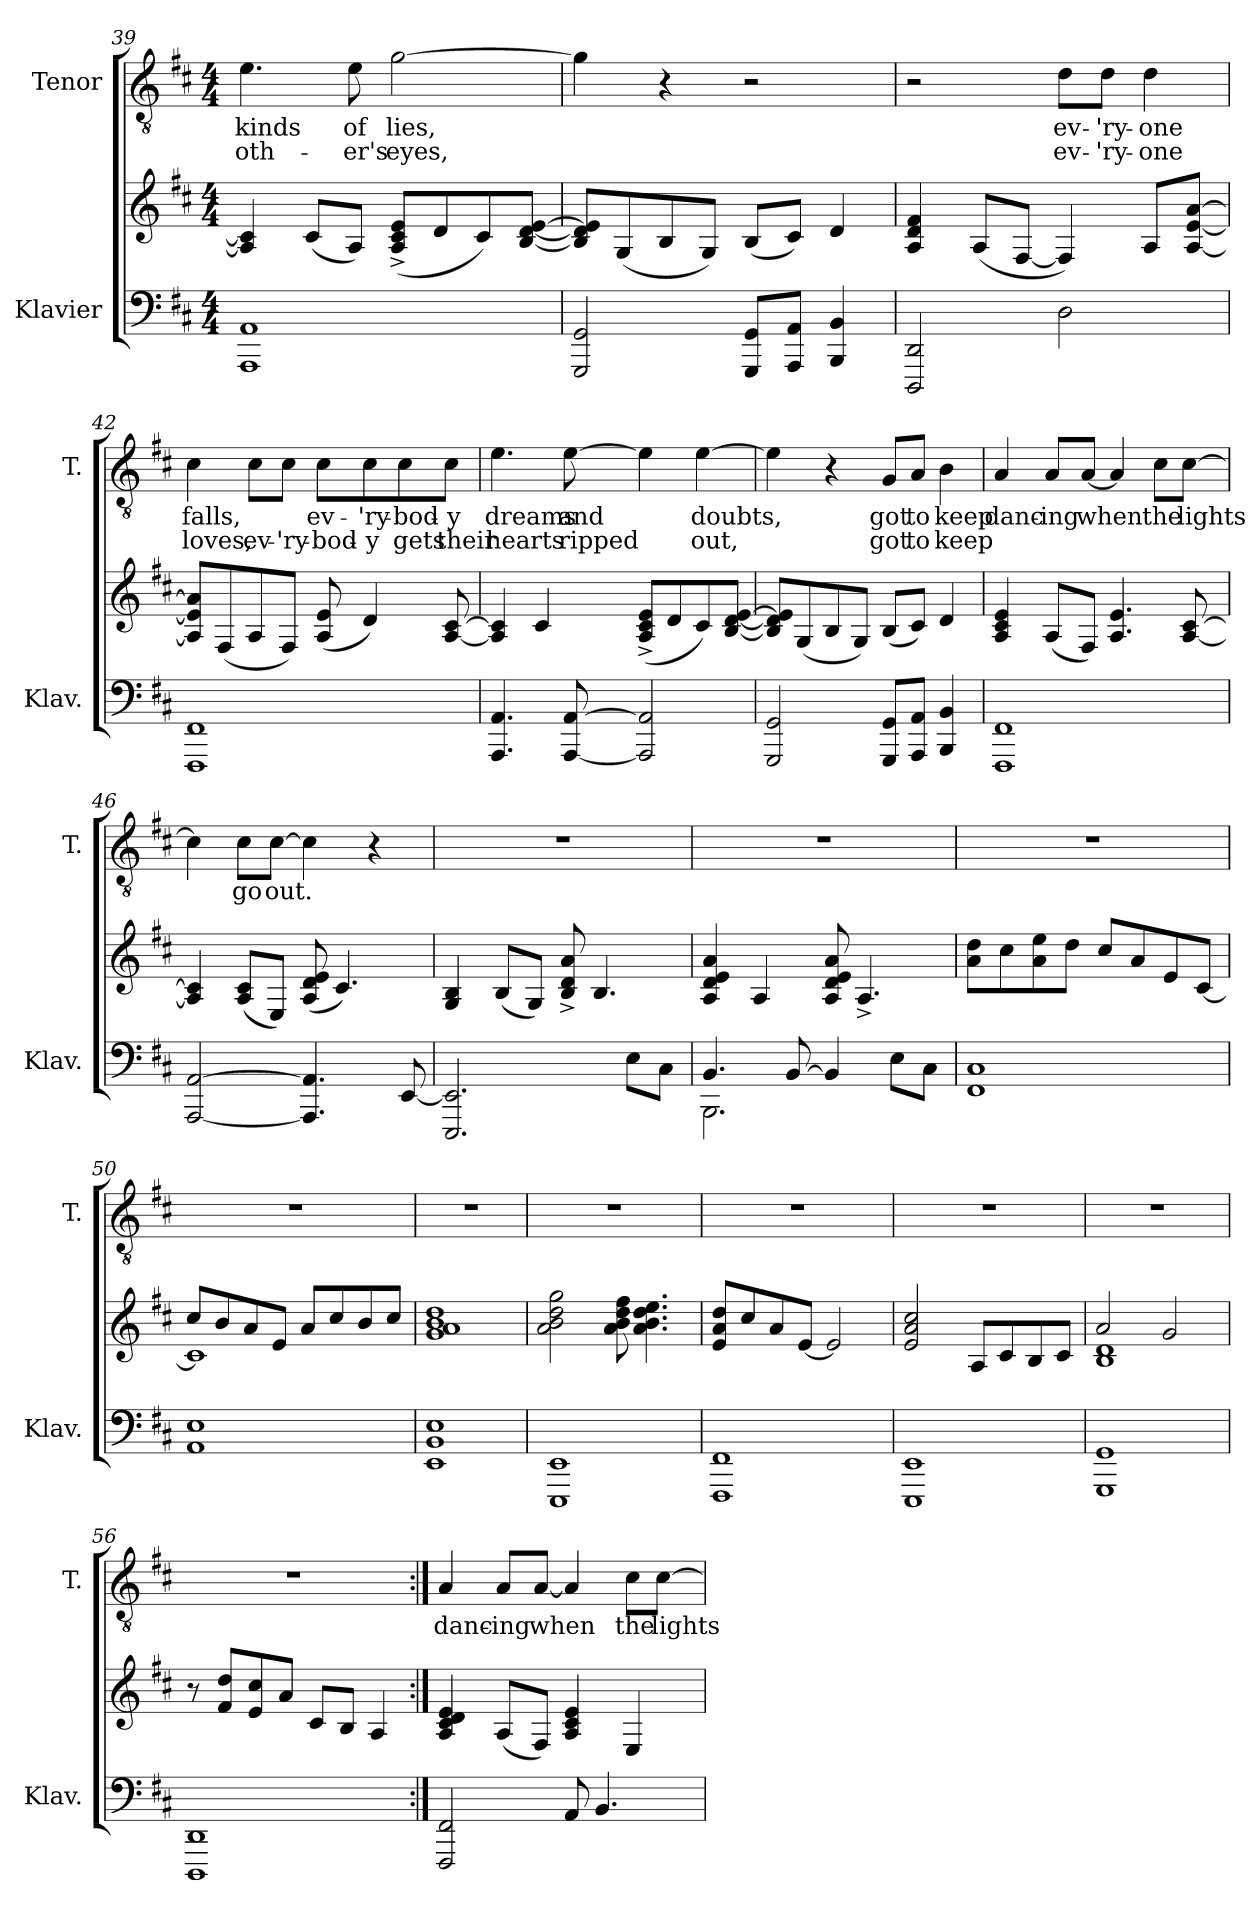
**kern	**kern	**kern	**text	**text
*part2	*part2	*part1	*part1	*part1
*staff3	*staff2	*staff1	*staff1	*staff1
*I"Klavier	*	*I"Tenor	*	*
*I'Klav.	*	*I'T.	*	*
!!LO:LB:g=z
*clefF4	*clefG2	*clefGv2	*	*
*k[f#c#]	*k[f#c#]	*k[f#c#]	*	*
*M4/4	*M4/4	*M4/4	*	*
=39	=39	=39	=39	=39
!	!	!	!LO:LY:b	!LO:LY:b
1AAA 1AA	4A/] 4c#/]	4.e\	kinds	oth-
.	(<8c#/L	.	.	.
!	!	!	!LO:LY:b	!LO:LY:b
.	8A/J)	8e\	of	-er's
!	!	!	!LO:LY:b	!LO:LY:b
.	(<8A/^ 8c#/^ 8e/^L	[2g\	lies,	eyes,
.	8d/	.	.	.
.	8c#/)	.	.	.
.	[8B/ [8d/ [8e/J	.	.	.
=40	=40	=40	=40	=40
2GGG/ 2GG/	8B/] 8d/] 8e/]L	4g\]	.	.
.	(<8G/	.	.	.
.	8B/	4r	.	.
.	8G/J)	.	.	.
8GGG/ 8GG/L	(<8B/L	2r	.	.
8AAA/ 8AA/J	8c#/J)	.	.	.
4BBB/ 4BB/	4d/	.	.	.
=41	=41	=41	=41	=41
2DDD/ 2DD/	4A/ 4d/ 4f#/	2r	.	.
.	(<8A/L	.	.	.
.	[8F#/J	.	.	.
!	!	!	!LO:LY:b	!LO:LY:b
2D\	4F#/])	8d\L	ev-	ev-
!	!	!	!LO:LY:b	!LO:LY:b
.	.	8d\J	-'ry-	-'ry-
!	!	!	!LO:LY:b	!LO:LY:b
.	8A/L	4d\	-one	-one
.	[8A/ [8e/ [8a/J	.	.	.
!!LO:PB:g=z
=42	=42	=42	=42	=42
!	!	!	!LO:LY:b	!LO:LY:b
1FFF# 1FF#	8A/] 8e/] 8a/]L	4c#\	falls,	loves,
.	(<8F#/	.	.	.
!	!	!	!	!LO:LY:b
.	8A/	8c#!\L	.	ev-
!	!	!	!	!LO:LY:b
.	8F#/J)	8c#!\J	.	-'ry-
!	!	!	!LO:LY:b	!LO:LY:b
.	(<8A/ 8e/	8c#\L	ev-	-bod-
!	!	!	!LO:LY:b	!LO:LY:b
.	4d/)	8c#\	-'ry-	-y
!	!	!	!LO:LY:b	!LO:LY:b
.	.	8c#\	-bod-	gets
!	!	!	!LO:LY:b	!LO:LY:b
.	[8A/ [8c#/	8c#\J	-y	their
=43	=43	=43	=43	=43
!	!	!	!LO:LY:b	!LO:LY:b
4.AAA/ 4.AA/	4A/] 4c#/]	4.e\	dreams	hearts
.	4c#/	.	.	.
!	!	!	!LO:LY:b	!LO:LY:b
[8AAA/ [8AA/	.	[8e\	and	ripped
2AAA/] 2AA/]	(<8A/^ 8c#/^ 8e/^L	4e\]	.	.
.	8d/	.	.	.
!	!	!	!LO:LY:b	!LO:LY:b
.	8c#/)	[4e\	doubts,	out,
.	[8B/ [8d/ [8e/J	.	.	.
=44	=44	=44	=44	=44
2GGG/ 2GG/	8B/] 8d/] 8e/]L	4e\]	.	.
.	(<8G/	.	.	.
.	8B/	4r	.	.
.	8G/J)	.	.	.
!	!	!	!LO:LY:b	!LO:LY:b
8GGG/ 8GG/L	(<8B/L	8G/L	got	got
!	!	!	!LO:LY:b	!LO:LY:b
8AAA/ 8AA/J	8c#/J)	8A/J	to	to
!	!	!	!LO:LY:b	!LO:LY:b
4BBB/ 4BB/	4d/	4B\	keep	keep
!!LO:LB:g=z
=45	=45	=45	=45	=45
!	!	!	!LO:LY:b	!
1FFF# 1FF#	4A/ 4c#/ 4e/	4A/	danc-	.
!	!	!	!LO:LY:b	!
.	(<8A/L	8A/L	-ing	.
!	!	!	!LO:LY:b	!
.	8F#/J)	[8A/J	when	.
.	4.A/ 4.e/	4A/]	.	.
!	!	!	!LO:LY:b	!
.	.	8c#\L	the	.
!	!	!	!LO:LY:b	!
.	[8A/ [8c#/	[8c#\J	lights	.
=46	=46	=46	=46	=46
[2AAA/ [2AA/	4A/] 4c#/]	4c#\]	.	.
!	!	!	!LO:LY:b	!
.	(<8A/ 8c#/L	8c#\L	go	.
!	!	!	!LO:LY:b	!
.	8E/J)	[8c#\J	out.	.
4.AAA/] 4.AA/]	(<8A/ 8d/ 8e/	4c#\]	.	.
.	4.c#/)	.	.	.
.	.	4r	.	.
[8EE/	.	.	.	.
=47	=47	=47	=47	=47
2.EEE/ 2.EE/]	4G/ 4B/	1r	.	.
.	(<8B/L	.	.	.
.	8G/J)	.	.	.
.	8B/^ 8d/^ 8a/^	.	.	.
.	4.B/	.	.	.
8E\L	.	.	.	.
8C#\J	.	.	.	.
=48	=48	=48	=48	=48
*^	*	*	*	*
4.BB/	2.BBB\	4A/ 4d/ 4e/ 4a/	1r	.	.
.	.	4A/	.	.	.
[8BB/	.	.	.	.	.
4BB/]	.	8A/ 8d/ 8e/ 8a/	.	.	.
.	.	4.A^/	.	.	.
8E\L	4ryy	.	.	.	.
8C#\J	.	.	.	.	.
*v	*v	*	*	*	*
!!LO:LB:g=z
=49	=49	=49	=49	=49
1FF# 1C#	8a\ 8dd\L	1r	.	.
.	8cc#\	.	.	.
.	8a\ 8ee\	.	.	.
.	8dd\J	.	.	.
.	8cc#/L	.	.	.
.	8a/	.	.	.
.	8e/	.	.	.
.	[8c#/J	.	.	.
=50	=50	=50	=50	=50
*	*^	*	*	*
1AA 1E	1c#]	8cc#/L	1r	.	.
.	.	8b/	.	.	.
.	.	8a/	.	.	.
.	.	8e/J	.	.	.
.	.	8a/L	.	.	.
.	.	8cc#/	.	.	.
.	.	8b/	.	.	.
.	.	8cc#/J	.	.	.
*	*v	*v	*	*	*
=51	=51	=51	=51	=51
1EE 1BB 1E	1g 1a 1b 1dd	1r	.	.
=52	=52	=52	=52	=52
1EEE 1EE	2a\ 2b\ 2dd\ 2gg\	1r	.	.
.	8a\ 8b\ 8dd\ 8ff#\	.	.	.
.	4.a\ 4.b\ 4.dd\ 4.ee\	.	.	.
=53	=53	=53	=53	=53
1FFF# 1FF#	8e/ 8a/ 8dd/L	1r	.	.
.	8cc#/	.	.	.
.	8a/	.	.	.
.	[8e/J	.	.	.
.	2e/]	.	.	.
=54	=54	=54	=54	=54
1EEE 1EE	2e/ 2a/ 2cc#/	1r	.	.
.	8A/L	.	.	.
.	8c#/	.	.	.
.	8B/	.	.	.
.	8c#/J	.	.	.
=55	=55	=55	=55	=55
*	*^	*	*	*
1GGG 1GG	2a/	1B 1d	1r	.	.
.	2g/	.	.	.	.
*	*v	*v	*	*	*
!!LO:PB:g=z
=56	=56	=56	=56	=56
1DDD 1DD	8r	1r	.	.
.	8f#/ 8dd/L	.	.	.
.	8e/ 8cc#/	.	.	.
.	8a/J	.	.	.
.	8c#/L	.	.	.
.	8B/J	.	.	.
.	4A/	.	.	.
=57:|!	=57:|!	=57:|!	=57:|!	=57:|!
!	!	!	!LO:LY:b	!
2FFF#/ 2FF#/	4A/ 4c#/ 4d/ 4e/	4A/	danc-	.
!	!	!	!LO:LY:b	!
.	(<8A/L	8A/L	-ing	.
!	!	!	!LO:LY:b	!
.	8F#/J)	[8A/J	when	.
8AA/	4A/ 4c#/ 4e/	4A/]	.	.
4.BB/	.	.	.	.
!	!	!	!LO:LY:b	!
.	4E/	8c#\L	the	.
!	!	!	!LO:LY:b	!
.	.	[8c#\J	lights	.
=	=	=	=	=
*-	*-	*-	*-	*-
